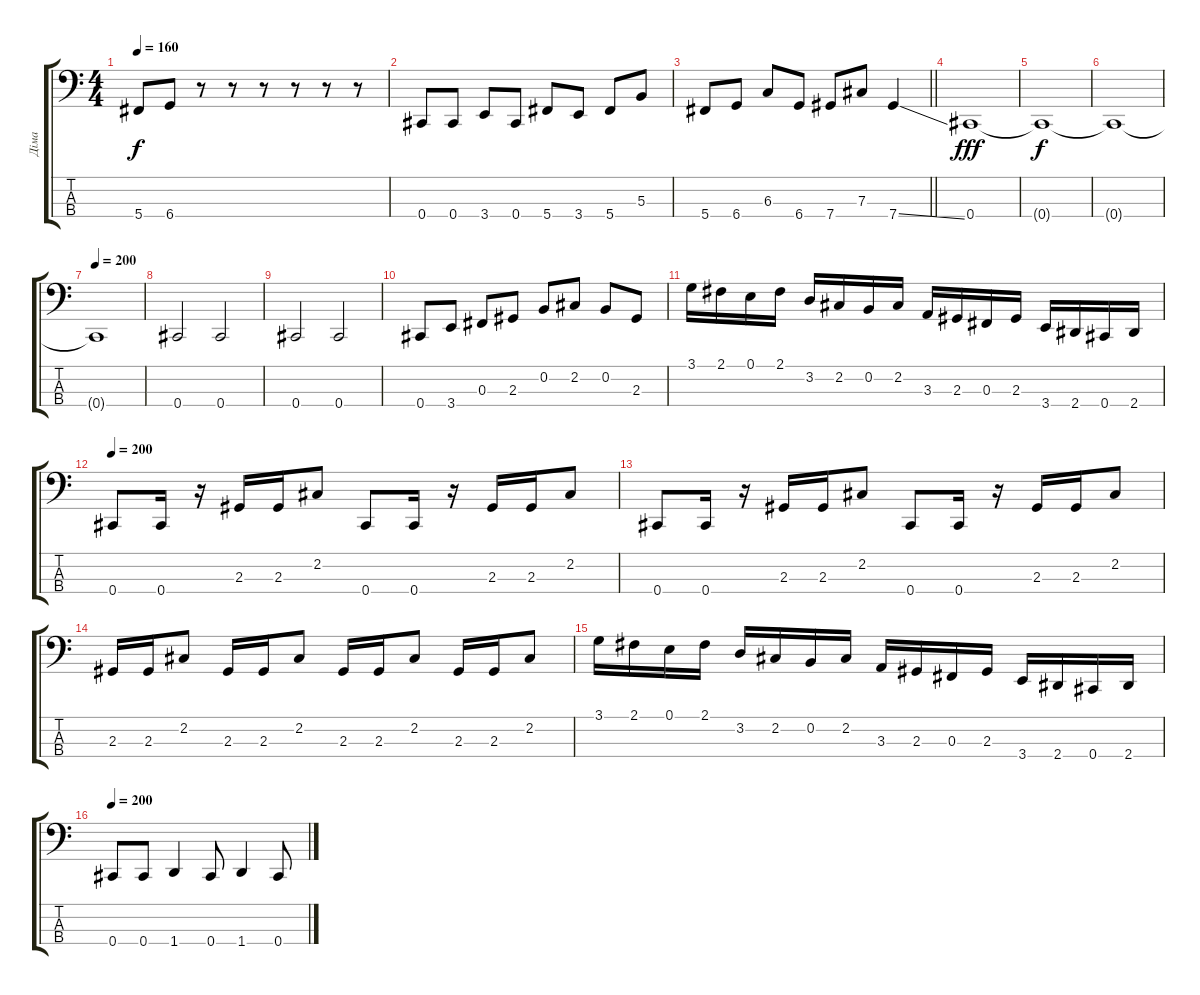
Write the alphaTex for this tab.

\track ("Діма" "Діма") {instrument electricbassfinger}
\staff {score tabs}
\tuning (E2 B1 Gb1 Db1) {hide}
\ts (4 4)
\tempo 160
\clef f4
\ks c
5.4.8{dy f} 6.4.8 r.8 r.8 r.8 r.8 r.8 r.8 |
0.4.8 0.4.8 3.4.8 0.4.8 5.4.8 3.4.8 5.4.8 5.3.8 |
\barLineRight lightlight
5.4.8 6.4.8 6.3.8 6.4.8 7.4.8 7.3.8 7.4{ss}.4 |
0.4.1{dy fff} |
0.4{t}.1{dy f} |
0.4{t}.1 |
\tempo 200
0.4{t}.1 |
0.4.2 0.4.2 |
0.4.2 0.4.2 |
0.4.8 3.4.8 0.3.8 2.3.8 0.2.8 2.2.8 0.2.8 2.3.8 |
3.1.16 2.1.16 0.1.16 2.1.16 3.2.16 2.2.16 0.2.16 2.2.16 3.3.16 2.3.16 0.3.16 2.3.16 3.4.16 2.4.16 0.4.16 2.4.16 |
\tempo 200
0.4.8 0.4.16 r.16 2.3.16 2.3.16 2.2.8 0.4.8 0.4.16 r.16 2.3.16 2.3.16 2.2.8 |
0.4.8 0.4.16 r.16 2.3.16 2.3.16 2.2.8 0.4.8 0.4.16 r.16 2.3.16 2.3.16 2.2.8 |
2.3.16 2.3.16 2.2.8 2.3.16 2.3.16 2.2.8 2.3.16 2.3.16 2.2.8 2.3.16 2.3.16 2.2.8 |
3.1.16 2.1.16 0.1.16 2.1.16 3.2.16 2.2.16 0.2.16 2.2.16 3.3.16 2.3.16 0.3.16 2.3.16 3.4.16 2.4.16 0.4.16 2.4.16 |
\tempo 200
0.4.8 0.4.8 1.4.4 0.4.8 1.4.4 0.4.8
